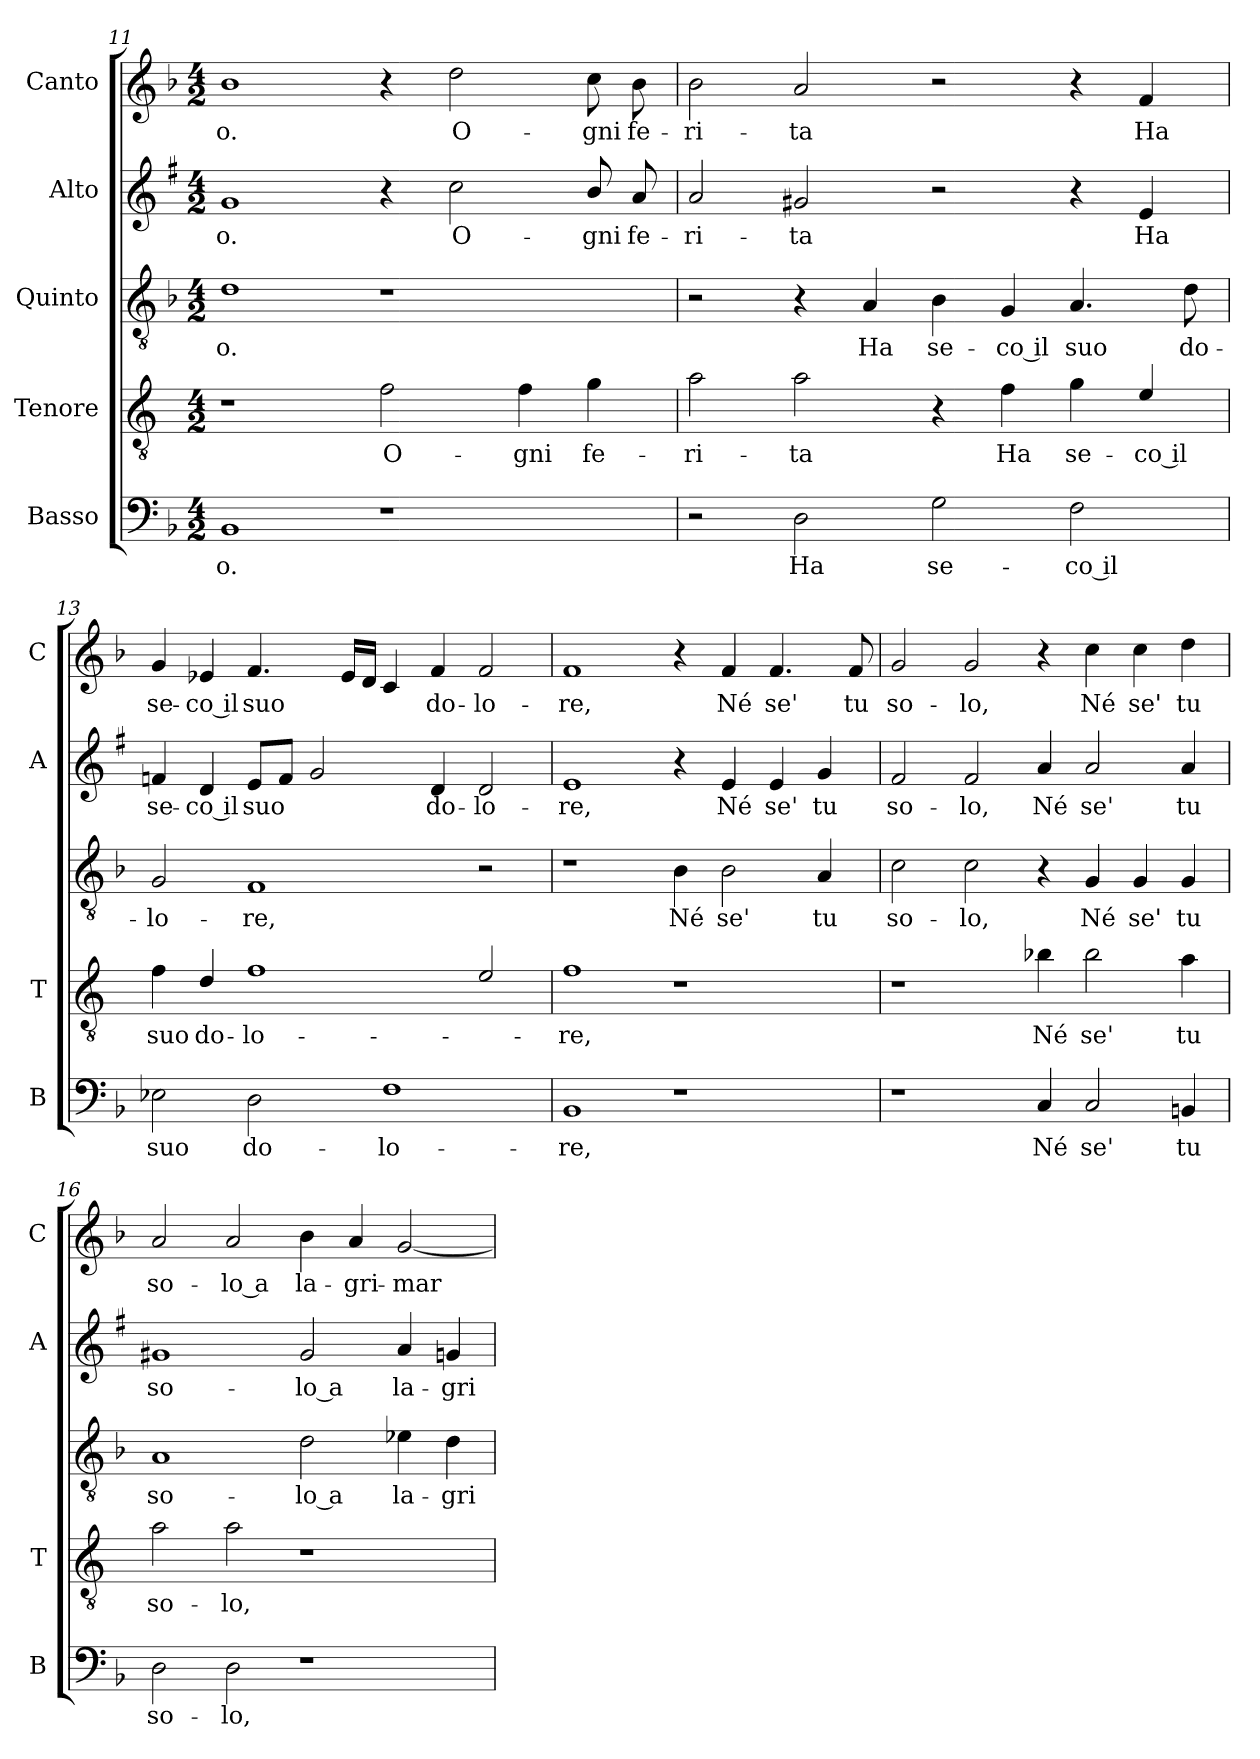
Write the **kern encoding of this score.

**kern	**text	**kern	**text	**kern	**text	**kern	**text	**kern	**text
*part5	*part5	*part4	*part4	*part3	*part3	*part2	*part2	*part1	*part1
*staff5	*staff5	*staff4	*staff4	*staff3	*staff3	*staff2	*staff2	*staff1	*staff1
*I"Basso	*	*I"Tenore	*	*I"Quinto	*	*I"Alto	*	*I"Canto	*
*I'B	*	*I'T	*	*	*	*I'A	*	*I'C	*
*clefF4	*	*clefGv2	*	*clefGv2	*	*clefG2	*	*clefG2	*
*	*	*ITrd4c7	*	*	*	*ITrd1c2	*	*	*
*k[b-]	*	*k[b-]	*	*k[b-]	*	*k[b-]	*	*k[b-]	*
*F:	*	*F:	*	*F:	*	*F:	*	*F:	*
*M4/2	*	*M4/2	*	*M4/2	*	*M4/2	*	*M4/2	*
=11	=11	=11	=11	=11	=11	=11	=11	=11	=11
!	!LO:LY:b	!	!	!	!LO:LY:b	!	!LO:LY:b	!	!LO:LY:b
1BB-	-o.	1r	.	1d	-o.	1f	-o.	1b-	-o.
!	!	!	!LO:LY:b	!	!	!	!	!	!
1r	.	2B-\	O-	1r	.	4r	.	4r	.
!	!	!	!	!	!	!	!LO:LY:b	!	!LO:LY:b
.	.	.	.	.	.	2b-\	O-	2dd\	O-
!	!	!	!LO:LY:b	!	!	!	!	!	!
.	.	4B-\	-gni	.	.	.	.	.	.
!	!	!	!LO:LY:b	!	!	!	!LO:LY:b	!	!LO:LY:b
.	.	4c\	fe-	.	.	8a/	-gni	8cc\	-gni
!	!	!	!	!	!	!	!LO:LY:b	!	!LO:LY:b
.	.	.	.	.	.	8g/	fe-	8b-\	fe-
=12	=12	=12	=12	=12	=12	=12	=12	=12	=12
!	!	!	!LO:LY:b	!	!	!	!LO:LY:b	!	!LO:LY:b
2r	.	2d\	-ri-	2r	.	2g/	-ri-	2b-\	-ri-
!	!LO:LY:b	!	!LO:LY:b	!	!	!	!LO:LY:b	!	!LO:LY:b
2D\	Ha	2d\	-ta	4r	.	2f#X/	-ta	2a/	-ta
!	!	!	!	!	!LO:LY:b	!	!	!	!
.	.	.	.	4A/	Ha	.	.	.	.
!	!LO:LY:b	!	!	!	!LO:LY:b	!	!	!	!
2G\	se-	4r	.	4B-\	se-	2r	.	2r	.
!	!	!	!LO:LY:b	!	!LO:LY:b	!	!	!	!
.	.	4B-\	Ha	4G/	-co il	.	.	.	.
!	!LO:LY:b	!	!LO:LY:b	!	!LO:LY:b	!	!	!	!
2F\	-co il	4c\	se-	4.A/	suo	4r	.	4r	.
!	!	!	!LO:LY:b	!	!	!	!LO:LY:b	!	!LO:LY:b
.	.	4A/	-co il	.	.	4d/	Ha	4f/	Ha
!	!	!	!	!	!LO:LY:b	!	!	!	!
.	.	.	.	8d\	do-	.	.	.	.
!!LO:LB:g=z
=13	=13	=13	=13	=13	=13	=13	=13	=13	=13
!	!LO:LY:b	!	!LO:LY:b	!	!LO:LY:b	!	!LO:LY:b	!	!LO:LY:b
2E-X\	suo	4B-\	suo	2G/	-lo-	4e-X/	se-	4g/	se-
!	!	!	!LO:LY:b	!	!	!	!LO:LY:b	!	!LO:LY:b
.	.	4G/	do-	.	.	4c/	-co il	4e-X/	-co il
!	!LO:LY:b	!	!LO:LY:b	!	!LO:LY:b	!	!LO:LY:b	!	!LO:LY:b
2D\	do-	1B-	-lo-	1F	-re,	8d/L	suo	4.f/	suo
.	.	.	.	.	.	8e-/J	.	.	.
.	.	.	.	.	.	2f/	.	.	.
.	.	.	.	.	.	.	.	16e-/LL	.
.	.	.	.	.	.	.	.	16d/JJ	.
!	!LO:LY:b	!	!	!	!	!	!	!	!
1F	-lo-	.	.	.	.	.	.	4c/	.
!	!	!	!	!	!	!	!LO:LY:b	!	!LO:LY:b
.	.	.	.	.	.	4c/	do-	4f/	do-
!	!	!	!	!	!	!	!LO:LY:b	!	!LO:LY:b
.	.	2A/	.	2r	.	2c/	-lo-	2f/	-lo-
=14	=14	=14	=14	=14	=14	=14	=14	=14	=14
!	!LO:LY:b	!	!LO:LY:b	!	!	!	!LO:LY:b	!	!LO:LY:b
1BB-	-re,	1B-	-re,	1r	.	1d	-re,	1f	-re,
!	!	!	!	!	!LO:LY:b	!	!	!	!
1r	.	1r	.	4B-\	Né	4r	.	4r	.
!	!	!	!	!	!LO:LY:b	!	!LO:LY:b	!	!LO:LY:b
.	.	.	.	2B-\	se'	4d/	Né	4f/	Né
!	!	!	!	!	!	!	!LO:LY:b	!	!LO:LY:b
.	.	.	.	.	.	4d/	se'	4.f/	se'
!	!	!	!	!	!LO:LY:b	!	!LO:LY:b	!	!
.	.	.	.	4A/	tu	4f/	tu	.	.
!	!	!	!	!	!	!	!	!	!LO:LY:b
.	.	.	.	.	.	.	.	8f/	tu
=15	=15	=15	=15	=15	=15	=15	=15	=15	=15
!	!	!	!	!	!LO:LY:b	!	!LO:LY:b	!	!LO:LY:b
1r	.	1r	.	2c\	so-	2e/	so-	2g/	so-
!	!	!	!	!	!LO:LY:b	!	!LO:LY:b	!	!LO:LY:b
.	.	.	.	2c\	-lo,	2e/	-lo,	2g/	-lo,
!	!LO:LY:b	!	!LO:LY:b	!	!	!	!LO:LY:b	!	!
4C/	Né	4e-X\	Né	4r	.	4g/	Né	4r	.
!	!LO:LY:b	!	!LO:LY:b	!	!LO:LY:b	!	!LO:LY:b	!	!LO:LY:b
2C/	se'	2e-\	se'	4G/	Né	2g/	se'	4cc\	Né
!	!	!	!	!	!LO:LY:b	!	!	!	!LO:LY:b
.	.	.	.	4G/	se'	.	.	4cc\	se'
!	!LO:LY:b	!	!LO:LY:b	!	!LO:LY:b	!	!LO:LY:b	!	!LO:LY:b
4BBn/	tu	4d\	tu	4G/	tu	4g/	tu	4dd\	tu
=16	=16	=16	=16	=16	=16	=16	=16	=16	=16
!	!LO:LY:b	!	!LO:LY:b	!	!LO:LY:b	!	!LO:LY:b	!	!LO:LY:b
2D\	so-	2d\	so-	1A	so-	1f#X	so-	2a/	so-
!	!LO:LY:b	!	!LO:LY:b	!	!	!	!	!	!LO:LY:b
2D\	-lo,	2d\	-lo,	.	.	.	.	2a/	-lo a
!	!	!	!	!	!LO:LY:b	!	!LO:LY:b	!	!LO:LY:b
1r	.	1r	.	2d\	-lo a	2f#/	-lo a	4b-\	la-
!	!	!	!	!	!	!	!	!	!LO:LY:b
.	.	.	.	.	.	.	.	4a/	-gri-
!	!	!	!	!	!LO:LY:b	!	!LO:LY:b	!	!LO:LY:b
.	.	.	.	4e-X\	la-	4g/	la-	[2g/	-mar
!	!	!	!	!	!LO:LY:b	!	!LO:LY:b	!	!
.	.	.	.	4d\	-gri-	4fn/	-gri-	.	.
=	=	=	=	=	=	=	=	=	=
*-	*-	*-	*-	*-	*-	*-	*-	*-	*-
